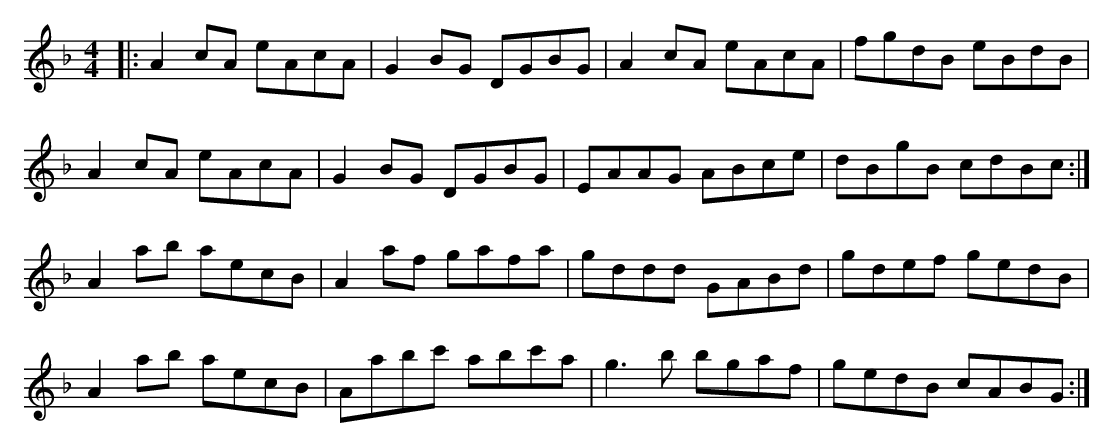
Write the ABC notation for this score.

X:1
M:4/4
K:Gdor
|:A2 cA eAcA|G2 BG DGBG|A2 cA eAcA|fgdB eBdB|
A2 cA eAcA|G2 BG DGBG|EAAG ABce|dBgB cdBc:|
A2 ab aecB|A2 af gafa|gddd GABd|gdef gedB|
A2 ab aecB|Aabc' abc'a|g3 b bgaf|gedB cABG:|
